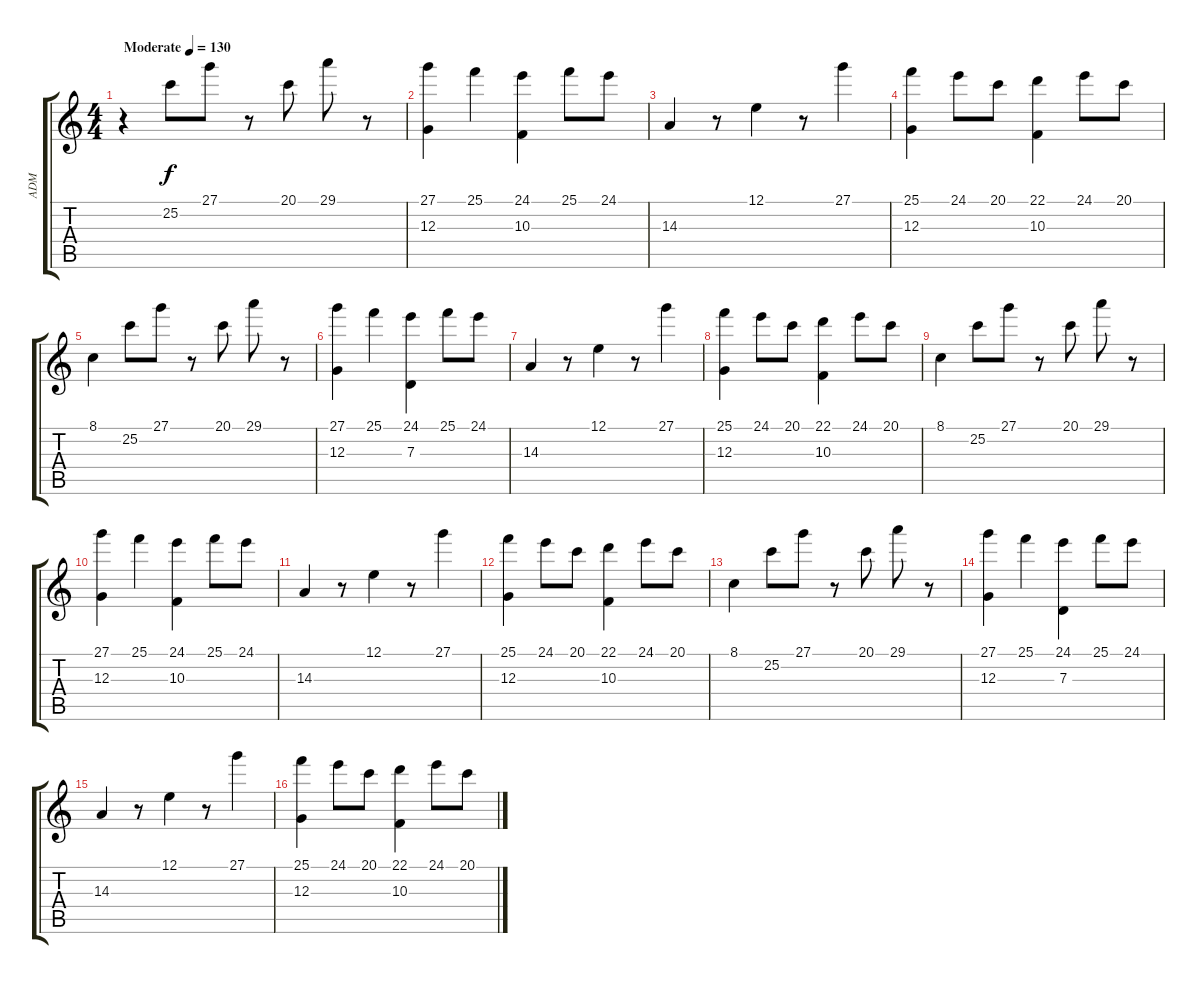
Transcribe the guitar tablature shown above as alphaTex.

\track ("ADM" "ADM") {instrument vibraphone}
\staff {score tabs}
\tuning (E4 B3 G3 D3 A2 E2) {hide}
\ts (4 4)
\tempo (130 "Moderate")
\clef g2
\ks c
r.4{dy f instrument vibraphone} 25.2.8 27.1.8 r.8 20.1.8 29.1.8 r.8 |
(27.1 12.3).4 25.1.4 (24.1 10.3).4 25.1.8 24.1.8 |
14.3.4 r.8 12.1.4 r.8 27.1.4 |
(25.1 12.3).4 24.1.8 20.1.8 (22.1 10.3).4 24.1.8 20.1.8 |
8.1.4 25.2.8 27.1.8 r.8 20.1.8 29.1.8 r.8 |
(27.1 12.3).4 25.1.4 (24.1 7.3).4 25.1.8 24.1.8 |
14.3.4 r.8 12.1.4 r.8 27.1.4 |
(25.1 12.3).4 24.1.8 20.1.8 (22.1 10.3).4 24.1.8 20.1.8 |
8.1.4 25.2.8 27.1.8 r.8 20.1.8 29.1.8 r.8 |
(27.1 12.3).4 25.1.4 (24.1 10.3).4 25.1.8 24.1.8 |
14.3.4 r.8 12.1.4 r.8 27.1.4 |
(25.1 12.3).4 24.1.8 20.1.8 (22.1 10.3).4 24.1.8 20.1.8 |
8.1.4 25.2.8 27.1.8 r.8 20.1.8 29.1.8 r.8 |
(27.1 12.3).4 25.1.4 (24.1 7.3).4 25.1.8 24.1.8 |
14.3.4 r.8 12.1.4 r.8 27.1.4 |
(25.1 12.3).4 24.1.8 20.1.8 (22.1 10.3).4 24.1.8 20.1.8
